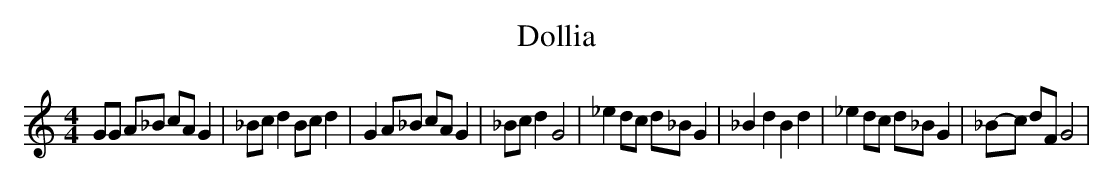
X:1
T:Dollia
M:4/4
L:1/8
K:C
 GG A_B cA G2| _Bc d2 Bc d2| G2 A_B cA G2| _Bc d2 G4| _e2 dc d_B G2|\
 _B2 d2 B2 d2| _e2 dc d_B G2|_B-c dF G4|
